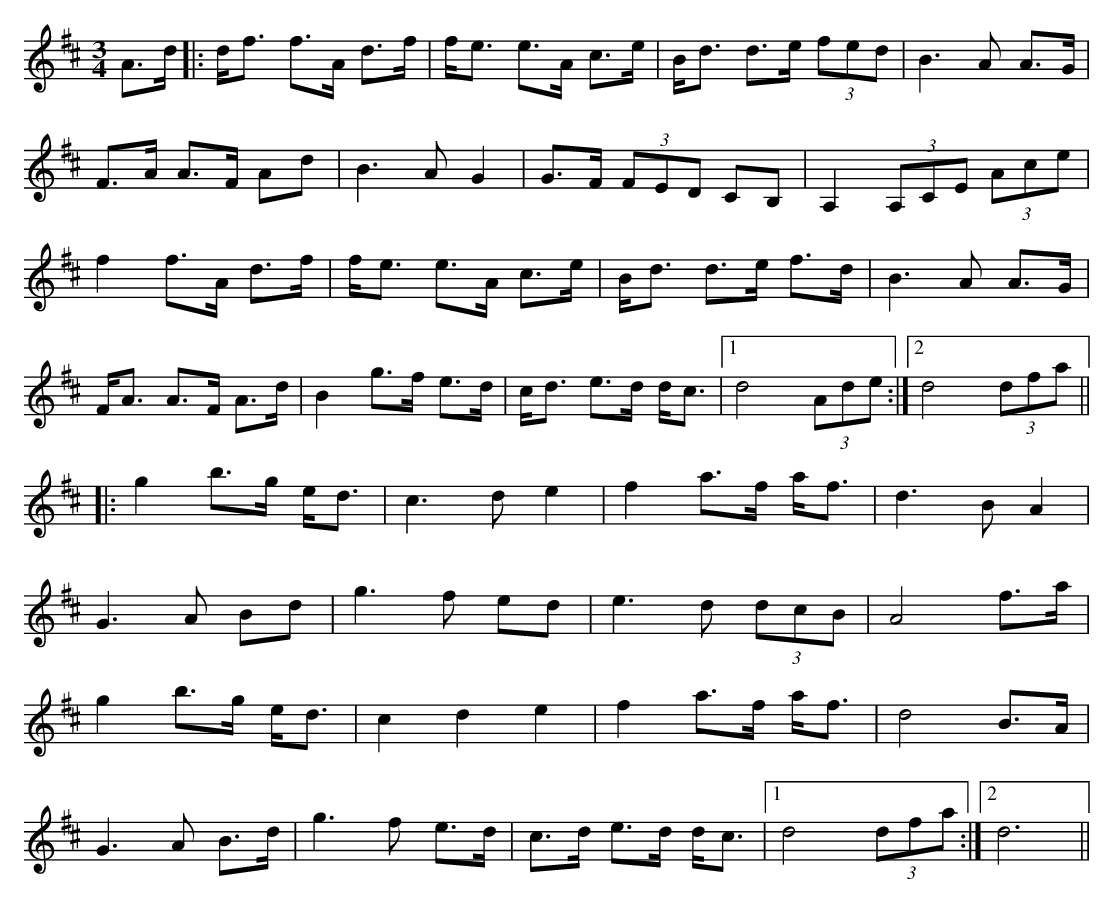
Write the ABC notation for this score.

X:1
M:3/4
K:D
A>d|:d<f f>A d>f|f<e e>A c>e|B<d d>e (3fed|B3 A A>G|
F>A A>F Ad|B3 A G2|G>F (3FED CB,|A,2 (3A,CE (3Ace|
f2 f>A d>f|f<e e>A c>e|B<d d>e f>d|B3 A A>G|
F<A A>F A>d|B2 g>f e>d|c<d e>d d<c|1 d4 (3Ade:|2 d4 (3dfa||
|:g2 b>g e<d|c3 d e2|f2 a>f a<f|d3 B A2|
G3 A Bd|g3 f ed|e3 d (3dcB|A4 f>a|
g2 b>g e<d|c2 d2 e2|f2 a>f a<f|d4 B>A|
G3 A B>d|g3 f e>d|c>d e>d d<c|1 d4 (3dfa:|2 d6||
